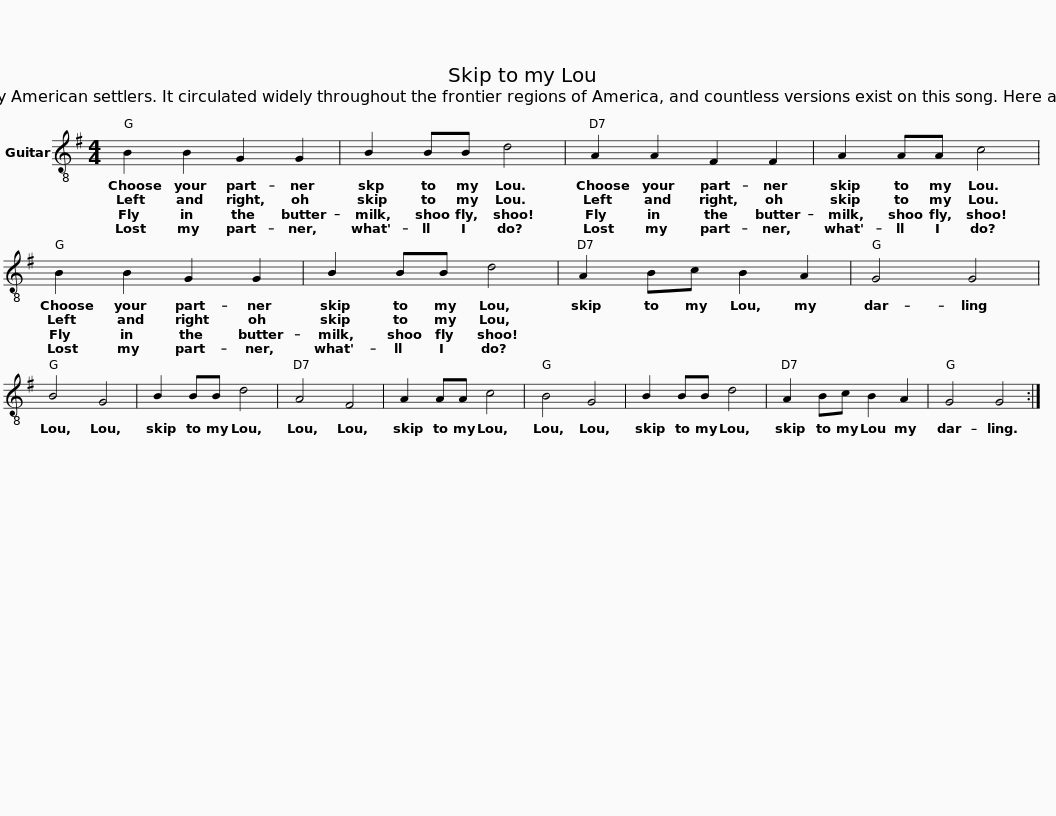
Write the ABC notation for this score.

X:1
L:1/8
M:4/4
I:linebreak $
K:G
V:1 treble-8
V:1
 B2 B2 G2 G2 | B2 BB d4 | A2 A2 F2 F2 |$ A2 AA c4 | B2 B2 G2 G2 | %5
 B2 BB d4 |$ A2 Bc B2 A2 | G4 G4 |$ B4 G4 | B2 BB d4 | %10
 A4 F4 | A2 AA c4 | B4 G4 | B2 BB d4 |$ A2 Bc B2 A2 | %15
 G4 G4 :| %16
